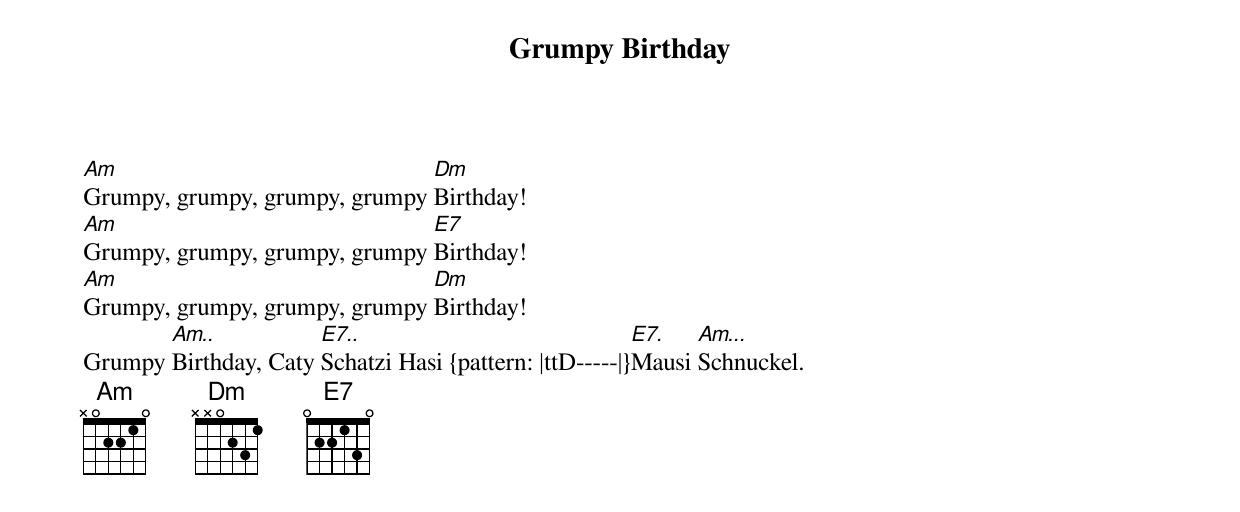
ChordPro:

{title: Grumpy Birthday}
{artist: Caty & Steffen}

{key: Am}
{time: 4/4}
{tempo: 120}

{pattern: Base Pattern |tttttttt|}

[Am]Grumpy, grumpy, grumpy, grumpy [Dm]Birthday!
[Am]Grumpy, grumpy, grumpy, grumpy [E7]Birthday!
[Am]Grumpy, grumpy, grumpy, grumpy [Dm]Birthday!
Grumpy [Am..]Birthday, Caty [E7..]Schatzi Hasi {pattern: |ttD-----|}[E7.]Mausi [Am...]Schnuckel.
